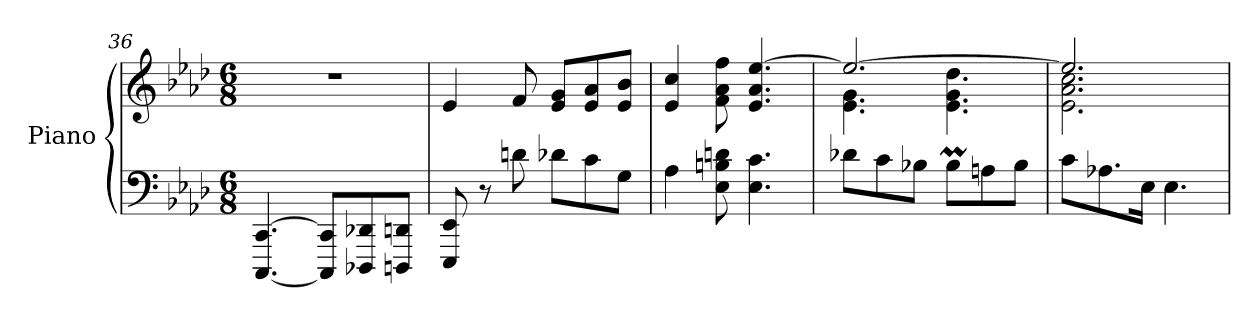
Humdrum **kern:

**kern	**kern
*part1	*part1
*staff2	*staff1
*I"Piano	*
*I'Pno.	*
*clefF4	*clefG2
*k[b-e-a-d-]	*k[b-e-a-d-]
*M6/8	*M6/8
=36	=36
[4.CCC/ [4.CC/	2.r
8CCC/] 8CC/]L	.
8DDD-X/ 8DD-X/	.
8DDDn/ 8DDn/J	.
=37	=37
8EEE-/ 8EE-/	4e-/
8r	.
8dn\	8f/
8d-X\L	8e-/ 8g/L
8c\	8e-/ 8a-/
8G\J	8e-/ 8b-/J
=38	=38
4A-\	4e-/ 4cc/
8E-\ 8Bn\ 8dn\	8f\ 8a-\ 8ff\
4.E-\ 4.c\	4.e-/ 4.a-/ [4.ee-/
=39	=39
*	*^
8d-X\L	2.ee-/_	4.e-\ 4.g\
8c\	.	.
8B-X\J	.	.
8B-M\L	.	4.e-\ 4.g\ 4.dd-\
8An\	.	.
8B-\J	.	.
!!LO:LB:g=z	!!
=40	=40	=40
8c\L	2.ee-/]	2.e-\ 2.a-\ 2.cc\
8.A-X\	.	.
16E-\Jk	.	.
4.E-\	.	.
*	*v	*v
=	=
*-	*-
